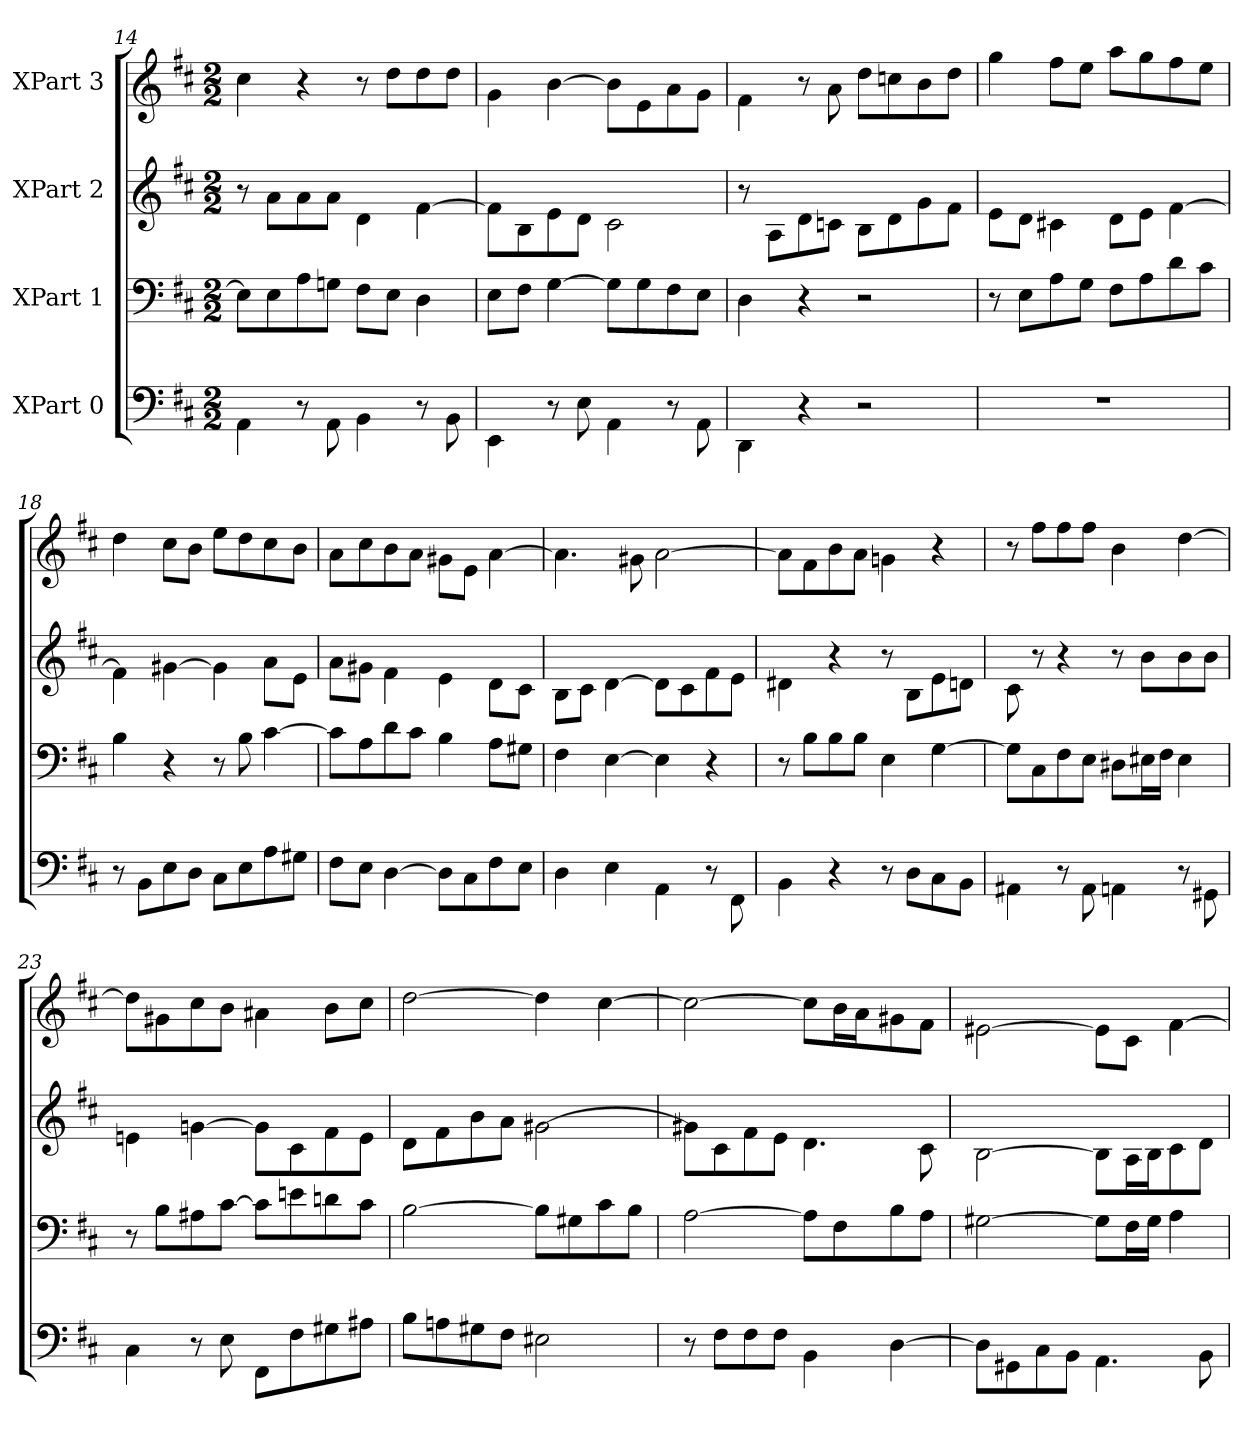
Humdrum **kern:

**kern	**kern	**kern	**kern
*part4	*part3	*part2	*part1
*staff4	*staff3	*staff2	*staff1
*I"XPart 0	*I"XPart 1	*I"XPart 2	*I"XPart 3
*clefF4	*clefF4	*clefG2	*clefG2
*k[f#c#]	*k[f#c#]	*k[f#c#]	*k[f#c#]
*M2/2	*M2/2	*M2/2	*M2/2
=14	=14	=14	=14
4AA\	8E\L]	8r	4cc#\
.	8E\	8a\L	.
8r	8A\	8a\	4r
8AA\	8Gn\J	8a\J	.
4BB\	8F#\L	4d\	8r
.	8E\J	.	8dd\L
8r	4D\	[4f#\	8dd\
8BB\	.	.	8dd\J
=15	=15	=15	=15
4EE\	8E\L	8f#\L]	4g\
.	8F#\J	8B\	.
8r	[4G\	8e\	[4b\
8E\	.	8d\J	.
4AA\	8G\L]	2c#\	8b\L]
.	8G\	.	8e\
8r	8F#\	.	8a\
8AA\	8E\J	.	8g\J
=16	=16	=16	=16
4DD\	4D\	8r	4f#\
.	.	8A\L	.
4r	4r	8d\	8r
.	.	8cn\J	8a\
2r	2r	8B\L	8dd\L
.	.	8d\	8ccn\
.	.	8g\	8b\
.	.	8f#\J	8dd\J
=17	=17	=17	=17
1r	8r	8e\L	4gg\
.	8E\L	8d\J	.
.	8A\	4c#X\	8ff#\L
.	8G\J	.	8ee\J
.	8F#\L	8d\L	8aa\L
.	8A\	8e\J	8gg\
.	8d\	[4f#\	8ff#\
.	8c#\J	.	8ee\J
=18	=18	=18	=18
8r	4B\	4f#\]	4dd\
8BB\L	.	.	.
8E\	4r	[4g#X\	8cc#\L
8D\J	.	.	8b\J
8C#\L	8r	4g#\]	8ee\L
8E\	8B\	.	8dd\
8A\	[4c#\	8a\L	8cc#\
8G#X\J	.	8e\J	8b\J
=19	=19	=19	=19
8F#\L	8c#\L]	8a\L	8a\L
8E\J	8A\	8g#X\J	8cc#\
[4D\	8d\	4f#\	8b\
.	8c#\J	.	8a\J
8D\L]	4B\	4e\	8g#X\L
8C#\	.	.	8e\J
8F#\	8A\L	8d\L	[4a\
8E\J	8G#X\J	8c#\J	.
=20	=20	=20	=20
4D\	4F#\	8B\L	4.a\]
.	.	8c#\J	.
4E\	[4E\	[4d\	.
.	.	.	8g#X\
4AA\	4E\]	8d\L]	[2a\
.	.	8c#\	.
8r	4r	8f#\	.
8FF#\	.	8e\J	.
=21	=21	=21	=21
4BB\	8r	4d#X\	8a\L]
.	8B\L	.	8f#\
4r	8B\	4r	8b\
.	8B\J	.	8a\J
8r	4E\	8r	4gn\
8D\L	.	8B\L	.
8C#\	[4G\	8e\	4r
8BB\J	.	8dn\J	.
=22	=22	=22	=22
4AA#X\	8G\L]	8c#\	8r
.	8C#\	8r	8ff#\L
8r	8F#\	4r	8ff#\
8AA#\	8E\J	.	8ff#\J
4AAn\	8D#X\L	8r	4b\
.	16E#X\	8b\L	.
.	16F#\J	.	.
8r	4E#\	8b\	[4dd\
8GG#X\	.	8b\J	.
=23	=23	=23	=23
4C#\	8r	4en\	8dd\L]
.	8B\L	.	8g#X\
8r	8A#X\	[4gn\	8cc#\
8E\	[8c#\J	.	8b\J
8FF#\L	8c#\L]	8g\L]	4a#X\
8F#\	8en\	8c#\	.
8G#X\	8dn\	8f#\	8b\L
8A#X\J	8c#\J	8e\J	8cc#\J
=24	=24	=24	=24
8B\L	[2B\	8d\L	[2dd\
8An\	.	8f#\	.
8G#X\	.	8b\	.
8F#\J	.	8a\J	.
2E#X\	8B\L]	[2g#X\	4dd\]
.	8G#X\	.	.
.	8c#\	.	[4cc#\
.	8B\J	.	.
=25	=25	=25	=25
8r	[2A\	8g#X\L]	2cc#\_
8F#\L	.	8c#\	.
8F#\	.	8f#\	.
8F#\J	.	8e\J	.
4BB\	8A\L]	4.d\	8cc#\L]
.	8F#\	.	16b\
.	.	.	16a\
[4D\	8B\	.	8g#X\
.	8A\J	8c#\	8f#\J
=26	=26	=26	=26
8D\L]	[2G#X\	[2B\	[2e#X\
8GG#X\	.	.	.
8C#\	.	.	.
8BB\J	.	.	.
4.AA\	8G#\L]	8B\L]	8e#\L]
.	16F#\	16A\	8c#\J
.	16G#\J	16B\	.
.	4A\	8c#\	[4f#\
8BB\	.	8d\J	.
=	=	=	=
*-	*-	*-	*-
